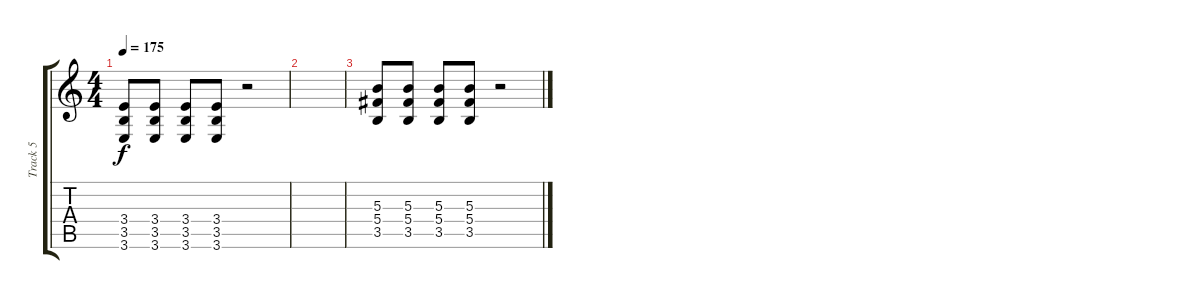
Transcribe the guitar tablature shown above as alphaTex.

\track ("Track 5" "Track 5") {instrument distortionguitar}
\staff {score tabs}
\tuning (Eb4 Bb3 Gb3 Db3 Ab2 Db2) {hide}
\ts (4 4)
\tempo 175
\clef g2
\ks c
(3.4 3.5 3.6).8{dy f} (3.4 3.5 3.6).8 (3.4 3.5 3.6).8 (3.4 3.5 3.6).8 r.2 |
|
(5.3 5.4 3.5).8 (5.3 5.4 3.5).8 (5.3 5.4 3.5).8 (5.3 5.4 3.5).8 r.2
